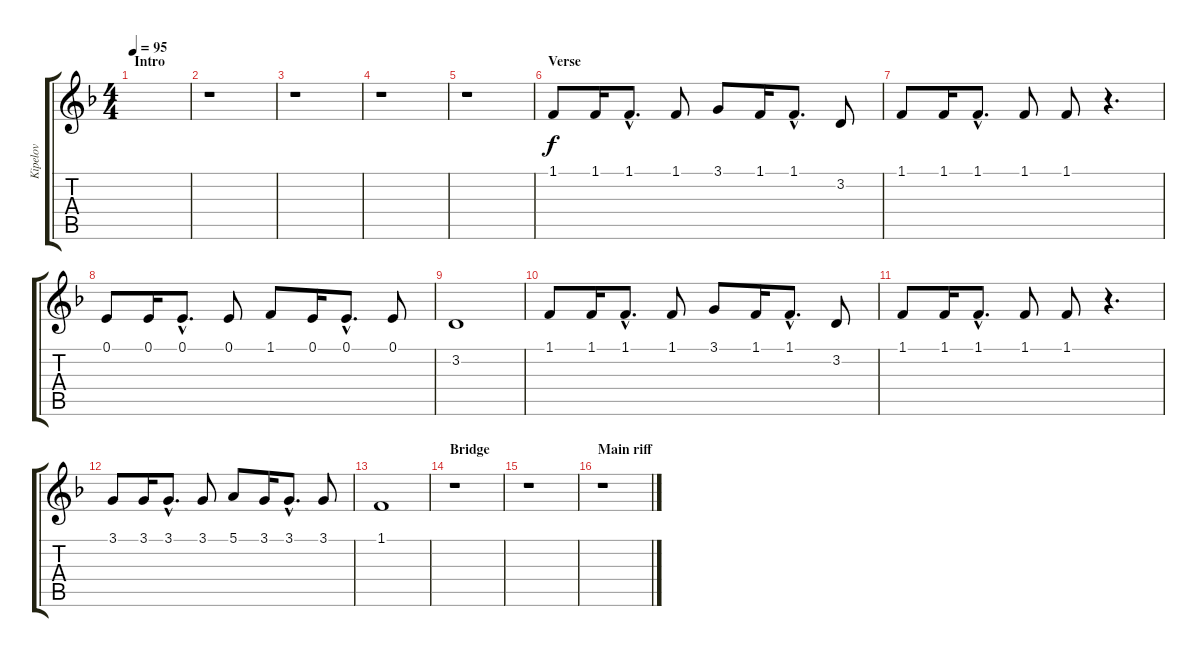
\track ("Kipelov" "Kipelov") {instrument tenorsax}
\staff {score tabs}
\tuning (E4 B3 G3 D3 A2 E2) {hide}
\ts (4 4)
\section ("" "Intro ")
\tempo 95
\clef g2
\ks f
|
r.1 |
r.1 |
r.1 |
r.1 |
\section ("" "Verse")
1.1.8 1.1.16 1.1{hac}.8{d} 1.1.8 3.1.8 1.1.16 1.1{hac}.8{d} 3.2.8 |
1.1.8 1.1.16 1.1{hac}.8{d} 1.1.8 1.1.8 r.4{d} |
0.1.8 0.1.16 0.1{hac}.8{d} 0.1.8 1.1.8 0.1.16 0.1{hac}.8{d} 0.1.8 |
3.2.1 |
1.1.8 1.1.16 1.1{hac}.8{d} 1.1.8 3.1.8 1.1.16 1.1{hac}.8{d} 3.2.8 |
1.1.8 1.1.16 1.1{hac}.8{d} 1.1.8 1.1.8 r.4{d} |
3.1.8 3.1.16 3.1{hac}.8{d} 3.1.8 5.1.8 3.1.16 3.1{hac}.8{d} 3.1.8 |
1.1.1 |
\section ("" "Bridge")
r.1 |
r.1 |
\section ("" "Main riff")
r.1
